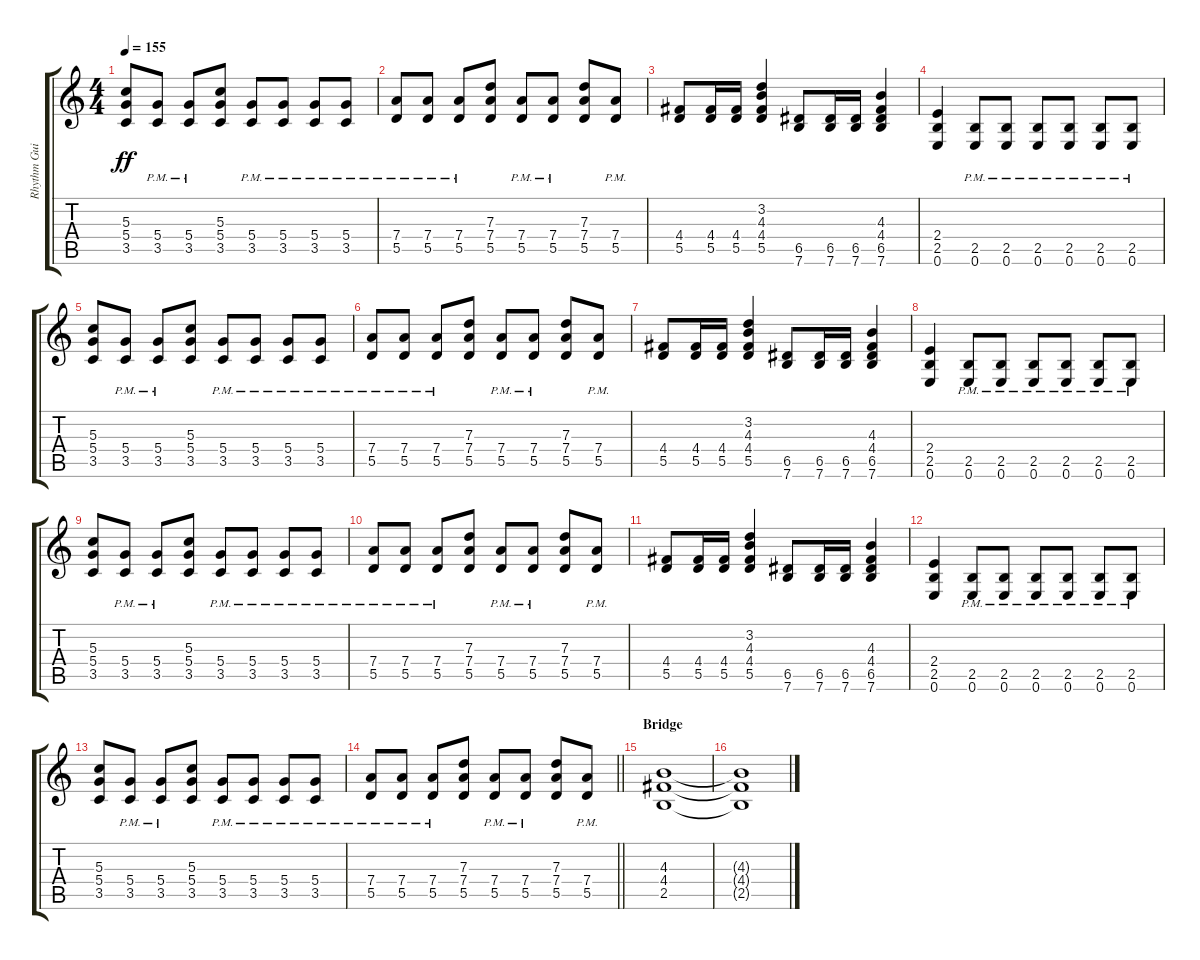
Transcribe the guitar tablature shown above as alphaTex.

\track ("Rhythm Guitar" "Rhythm Gui") {solo instrument overdrivenguitar}
\staff {score tabs}
\tuning (E4 B3 G3 D3 A2 E2) {hide}
\ts (4 4)
\tempo 155
\clef g2
\ks c
(5.3 5.4 3.5).8{dy ff} (5.4{pm} 3.5{pm}).8 (5.4{pm} 3.5{pm}).8 (5.3 5.4 3.5).8 (5.4{pm} 3.5{pm}).8 (5.4{pm} 3.5{pm}).8 (5.4{pm} 3.5{pm}).8 (5.4{pm} 3.5{pm}).8 |
(7.4{pm} 5.5{pm}).8 (7.4{pm} 5.5{pm}).8 (7.4{pm} 5.5{pm}).8 (7.3 7.4 5.5).8 (7.4{pm} 5.5{pm}).8 (7.4{pm} 5.5{pm}).8 (7.3 7.4 5.5).8 (7.4{pm} 5.5{pm}).8 |
(4.4 5.5).8 (4.4 5.5).16 (4.4 5.5).16 (3.2 4.3 4.4 5.5).4 (6.5 7.6).8 (6.5 7.6).16 (6.5 7.6).16 (4.3 4.4 6.5 7.6).4 |
(2.4 2.5 0.6).4 (2.5{pm} 0.6{pm}).8 (2.5{pm} 0.6{pm}).8 (2.5{pm} 0.6{pm}).8 (2.5{pm} 0.6{pm}).8 (2.5{pm} 0.6{pm}).8 (2.5{pm} 0.6{pm}).8 |
(5.3 5.4 3.5).8 (5.4{pm} 3.5{pm}).8 (5.4{pm} 3.5{pm}).8 (5.3 5.4 3.5).8 (5.4{pm} 3.5{pm}).8 (5.4{pm} 3.5{pm}).8 (5.4{pm} 3.5{pm}).8 (5.4{pm} 3.5{pm}).8 |
(7.4{pm} 5.5{pm}).8 (7.4{pm} 5.5{pm}).8 (7.4{pm} 5.5{pm}).8 (7.3 7.4 5.5).8 (7.4{pm} 5.5{pm}).8 (7.4{pm} 5.5{pm}).8 (7.3 7.4 5.5).8 (7.4{pm} 5.5{pm}).8 |
(4.4 5.5).8 (4.4 5.5).16 (4.4 5.5).16 (3.2 4.3 4.4 5.5).4 (6.5 7.6).8 (6.5 7.6).16 (6.5 7.6).16 (4.3 4.4 6.5 7.6).4 |
(2.4 2.5 0.6).4 (2.5{pm} 0.6{pm}).8 (2.5{pm} 0.6{pm}).8 (2.5{pm} 0.6{pm}).8 (2.5{pm} 0.6{pm}).8 (2.5{pm} 0.6{pm}).8 (2.5{pm} 0.6{pm}).8 |
(5.3 5.4 3.5).8 (5.4{pm} 3.5{pm}).8 (5.4{pm} 3.5{pm}).8 (5.3 5.4 3.5).8 (5.4{pm} 3.5{pm}).8 (5.4{pm} 3.5{pm}).8 (5.4{pm} 3.5{pm}).8 (5.4{pm} 3.5{pm}).8 |
(7.4{pm} 5.5{pm}).8 (7.4{pm} 5.5{pm}).8 (7.4{pm} 5.5{pm}).8 (7.3 7.4 5.5).8 (7.4{pm} 5.5{pm}).8 (7.4{pm} 5.5{pm}).8 (7.3 7.4 5.5).8 (7.4{pm} 5.5{pm}).8 |
(4.4 5.5).8 (4.4 5.5).16 (4.4 5.5).16 (3.2 4.3 4.4 5.5).4 (6.5 7.6).8 (6.5 7.6).16 (6.5 7.6).16 (4.3 4.4 6.5 7.6).4 |
(2.4 2.5 0.6).4 (2.5{pm} 0.6{pm}).8 (2.5{pm} 0.6{pm}).8 (2.5{pm} 0.6{pm}).8 (2.5{pm} 0.6{pm}).8 (2.5{pm} 0.6{pm}).8 (2.5{pm} 0.6{pm}).8 |
(5.3 5.4 3.5).8 (5.4{pm} 3.5{pm}).8 (5.4{pm} 3.5{pm}).8 (5.3 5.4 3.5).8 (5.4{pm} 3.5{pm}).8 (5.4{pm} 3.5{pm}).8 (5.4{pm} 3.5{pm}).8 (5.4{pm} 3.5{pm}).8 |
\barLineRight lightlight
(7.4{pm} 5.5{pm}).8 (7.4{pm} 5.5{pm}).8 (7.4{pm} 5.5{pm}).8 (7.3 7.4 5.5).8 (7.4{pm} 5.5{pm}).8 (7.4{pm} 5.5{pm}).8 (7.3 7.4 5.5).8 (7.4{pm} 5.5{pm}).8 |
\section ("" "Bridge")
(4.3 4.4 2.5).1 |
(4.3{t} 4.4{t} 2.5{t}).1
